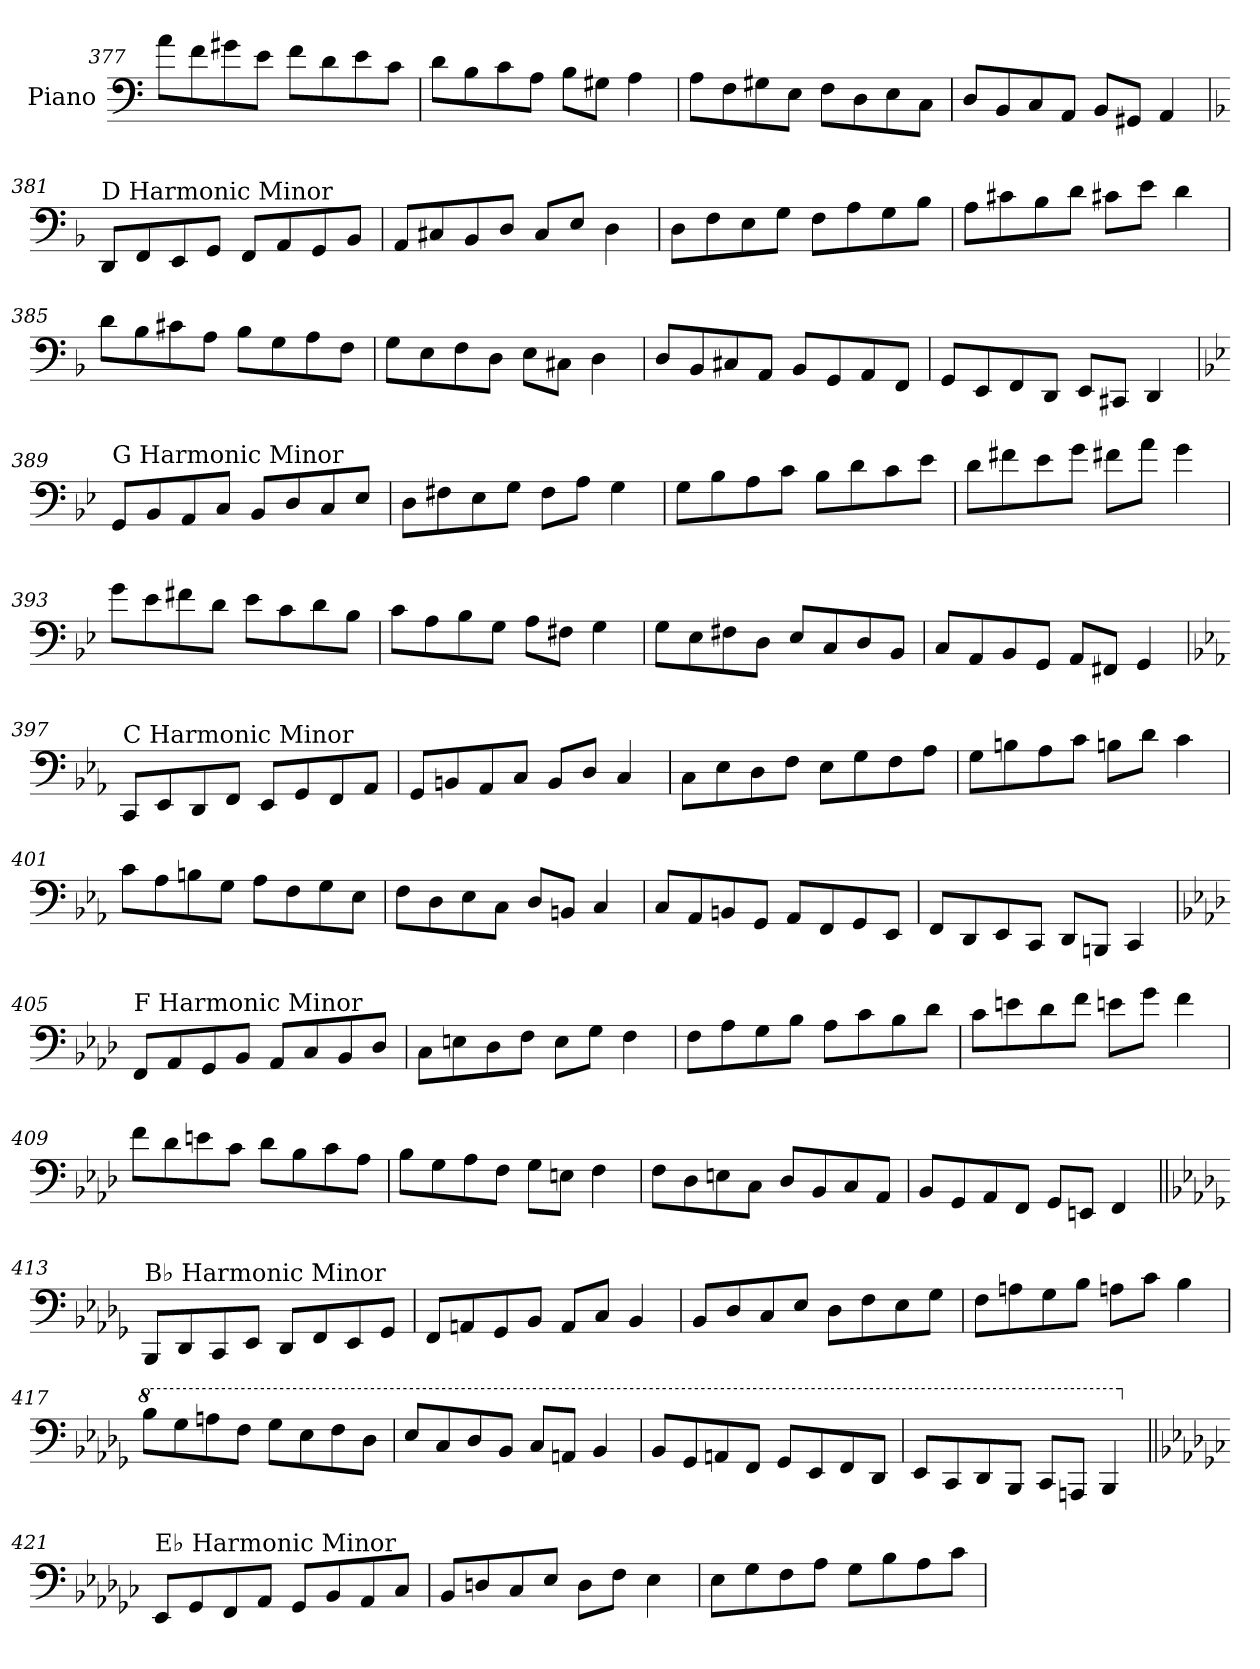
**kern
*part1
*staff1
*I"Piano
*I'Pno.
!!LO:LB:g=z
*clefF4
*k[]
=377
8a\L
8f\
8g#X\
8e\J
8f\L
8d\
8e\
8c\J
=378
8d\L
8B\
8c\
8A\J
8B\L
8G#X\J
4A\
=379
8A\L
8F\
8G#X\
8E\J
8F\L
8D\
8E\
8C\J
=380
8D/L
8BB/
8C/
8AA/J
8BB/L
8GG#X/J
4AA/
!!LO:LB:g=z
=381
*k[b-]
!LO:TX:a:t=D Harmonic Minor
8DD/L
8FF/
8EE/
8GG/J
8FF/L
8AA/
8GG/
8BB-/J
=382
8AA/L
8C#X/
8BB-/
8D/J
8C#/L
8E/J
4D\
=383
8D\L
8F\
8E\
8G\J
8F\L
8A\
8G\
8B-\J
=384
8A\L
8c#X\
8B-\
8d\J
8c#X\L
8e\J
4d\
!!LO:LB:g=z
=385
8d\L
8B-\
8c#X\
8A\J
8B-\L
8G\
8A\
8F\J
=386
8G\L
8E\
8F\
8D\J
8E\L
8C#X\J
4D\
=387
8D/L
8BB-/
8C#X/
8AA/J
8BB-/L
8GG/
8AA/
8FF/J
=388
8GG/L
8EE/
8FF/
8DD/J
8EE/L
8CC#X/J
4DD/
!!LO:LB:g=z
=389
*k[b-e-]
!LO:TX:a:t=G Harmonic Minor
8GG/L
8BB-/
8AA/
8C/J
8BB-/L
8D/
8C/
8E-/J
=390
8D\L
8F#X\
8E-\
8G\J
8F#\L
8A\J
4G\
=391
8G\L
8B-\
8A\
8c\J
8B-\L
8d\
8c\
8e-\J
=392
8d\L
8f#X\
8e-\
8g\J
8f#X\L
8a\J
4g\
!!LO:LB:g=z
=393
8g\L
8e-\
8f#X\
8d\J
8e-\L
8c\
8d\
8B-\J
=394
8c\L
8A\
8B-\
8G\J
8A\L
8F#X\J
4G\
=395
8G\L
8E-\
8F#X\
8D\J
8E-/L
8C/
8D/
8BB-/J
=396
8C/L
8AA/
8BB-/
8GG/J
8AA/L
8FF#X/J
4GG/
!!LO:LB:g=z
=397
*k[b-e-a-]
!LO:TX:a:t=C Harmonic Minor
8CC/L
8EE-/
8DD/
8FF/J
8EE-/L
8GG/
8FF/
8AA-/J
=398
8GG/L
8BBn/
8AA-/
8C/J
8BB/L
8D/J
4C/
=399
8C\L
8E-\
8D\
8F\J
8E-\L
8G\
8F\
8A-\J
=400
8G\L
8Bn\
8A-\
8c\J
8Bn\L
8d\J
4c\
!!LO:LB:g=z
=401
8c\L
8A-\
8Bn\
8G\J
8A-\L
8F\
8G\
8E-\J
=402
8F\L
8D\
8E-\
8C\J
8D/L
8BBn/J
4C/
=403
8C/L
8AA-/
8BBn/
8GG/J
8AA-/L
8FF/
8GG/
8EE-/J
=404
8FF/L
8DD/
8EE-/
8CC/J
8DD/L
8BBBn/J
4CC/
!!LO:PB:g=z
=405
*k[b-e-a-d-]
!LO:TX:a:t=F Harmonic Minor
8FF/L
8AA-/
8GG/
8BB-/J
8AA-/L
8C/
8BB-/
8D-/J
=406
8C\L
8En\
8D-\
8F\J
8E\L
8G\J
4F\
=407
8F\L
8A-\
8G\
8B-\J
8A-\L
8c\
8B-\
8d-\J
=408
8c\L
8en\
8d-\
8f\J
8en\L
8g\J
4f\
!!LO:LB:g=z
=409
8f\L
8d-\
8en\
8c\J
8d-\L
8B-\
8c\
8A-\J
=410
8B-\L
8G\
8A-\
8F\J
8G\L
8En\J
4F\
=411
8F\L
8D-\
8En\
8C\J
8D-/L
8BB-/
8C/
8AA-/J
=412
8BB-/L
8GG/
8AA-/
8FF/J
8GG/L
8EEn/J
4FF/
!!LO:LB:g=z
=413||
*k[b-e-a-d-g-]
!LO:TX:a:t=B♭ Harmonic Minor
8BBB-/L
8DD-/
8CC/
8EE-/J
8DD-/L
8FF/
8EE-/
8GG-/J
=414
8FF/L
8AAn/
8GG-/
8BB-/J
8AA/L
8C/J
4BB-/
=415
8BB-/L
8D-/
8C/
8E-/J
8D-\L
8F\
8E-\
8G-\J
=416
8F\L
8An\
8G-\
8B-\J
8An\L
8c\J
4B-\
!!LO:LB:g=z
=417
*8va
8b-\L
8g-\
8an\
8f\J
8g-\L
8e-\
8f\
8d-\J
=418
8e-/L
8c/
8d-/
8B-/J
8c/L
8An/J
4B-/
=419
8B-/L
8G-/
8An/
8F/J
8G-/L
8E-/
8F/
8D-/J
=420
8E-/L
8C/
8D-/
8BB-/J
8C/L
8AAn/J
4BB-/
!!LO:LB:g=z
=421||
*k[b-e-a-d-g-c-]
*X8va
!LO:TX:a:t=E♭ Harmonic Minor
8EE-/L
8GG-/
8FF/
8AA-/J
8GG-/L
8BB-/
8AA-/
8C-/J
=422
8BB-/L
8Dn/
8C-/
8E-/J
8D\L
8F\J
4E-\
=423
8E-\L
8G-\
8F\
8A-\J
8G-\L
8B-\
8A-\
8c-\J
=
*-
